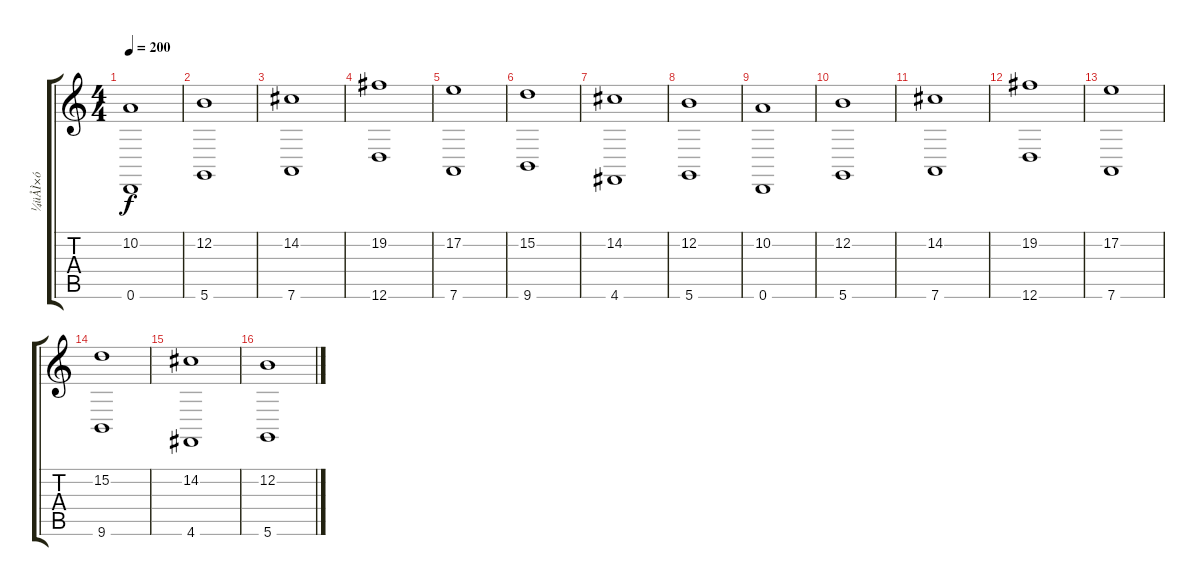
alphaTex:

\track ("¼üÅÌ×ó" "¼üÅÌ×ó") {instrument stringensemble2}
\staff {score tabs}
\tuning (E4 B3 G3 D3 A2 D2) {hide}
\ts (4 4)
\tempo 200
\clef g2
\ks c
(10.2 0.6).1{dy f} |
(12.2 5.6).1 |
(14.2 7.6).1 |
(19.2 12.6).1 |
(17.2 7.6).1 |
(15.2 9.6).1 |
(14.2 4.6).1 |
(12.2 5.6).1 |
(10.2 0.6).1 |
(12.2 5.6).1 |
(14.2 7.6).1 |
(19.2 12.6).1 |
(17.2 7.6).1 |
(15.2 9.6).1 |
(14.2 4.6).1 |
(12.2 5.6).1
